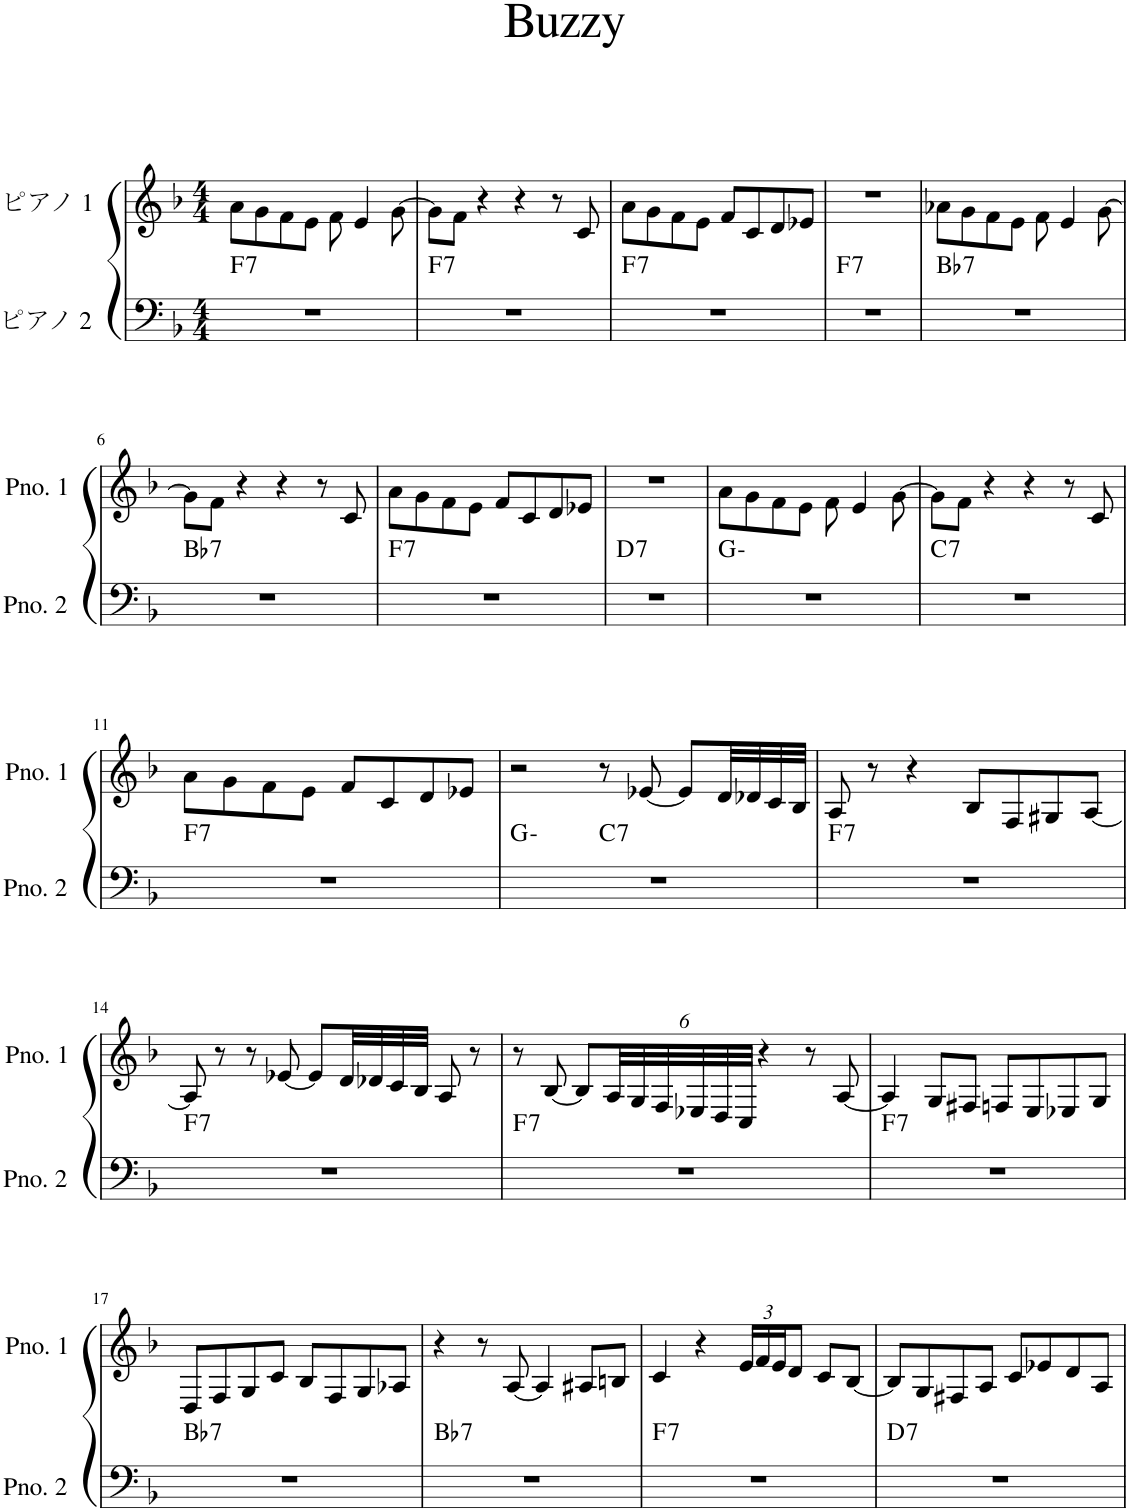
**kern	**harte	**kern
*part2	*part2	*part1
*staff2	*	*staff1
*I"ピアノ 2	*	*I"ピアノ 1
*clefF4	*	*clefG2
*k[b-]	*	*k[b-]
*M4/4	*	*M4/4
=1	=1	=1
!	!LO:H:kt=7	!
1r	F:7	8a\L
.	.	8g\
.	.	8f\
.	.	8e\J
.	.	8f\
.	.	4e/
.	.	[8g\
=2	=2	=2
!	!LO:H:kt=7	!
1r	F:7	8g\L]
.	.	8f\J
.	.	4r
.	.	4r
.	.	8r
.	.	8c/
=3	=3	=3
!	!LO:H:kt=7	!
1r	F:7	8a\L
.	.	8g\
.	.	8f\
.	.	8e\J
.	.	8f/L
.	.	8c/
.	.	8d/
.	.	8e-X/J
=4	=4	=4
!	!LO:H:kt=7	!
1r	F:7	1r
=5	=5	=5
!	!LO:H:kt=7	!
1r	Bb:7	8a-X\L
.	.	8g\
.	.	8f\
.	.	8e\J
.	.	8f\
.	.	4e/
.	.	[8g\
!!LO:LB:g=z
=6	=6	=6
!	!LO:H:kt=7	!
1r	Bb:7	8g\L]
.	.	8f\J
.	.	4r
.	.	4r
.	.	8r
.	.	8c/
=7	=7	=7
!	!LO:H:kt=7	!
1r	F:7	8a\L
.	.	8g\
.	.	8f\
.	.	8e\J
.	.	8f/L
.	.	8c/
.	.	8d/
.	.	8e-X/J
=8	=8	=8
!	!LO:H:kt=7	!
1r	D:7	1r
=9	=9	=9
1r	G:min	8a\L
.	.	8g\
.	.	8f\
.	.	8e\J
.	.	8f\
.	.	4e/
.	.	[8g\
=10	=10	=10
!	!LO:H:kt=7	!
1r	C:7	8g\L]
.	.	8f\J
.	.	4r
.	.	4r
.	.	8r
.	.	8c/
!!LO:LB:g=z
=11	=11	=11
!	!LO:H:kt=7	!
1r	F:7	8a\L
.	.	8g\
.	.	8f\
.	.	8e\J
.	.	8f/L
.	.	8c/
.	.	8d/
.	.	8e-X/J
=12	=12	=12
*^	*	*
1r	2ryy	G:min	2r
!	!	!LO:H:kt=7	!
.	2ryy	C:7	8r
.	.	.	[8e-X/
.	.	.	8e-/L]
.	.	.	32d/LL
.	.	.	32d-X/
.	.	.	32c/
.	.	.	32B-/JJJ
=13	=13	=13	=13
!	!	!LO:H:kt=7	!
*v	*v	*	*
1r	F:7	8A/
.	.	8r
.	.	4r
.	.	8B-/L
.	.	8F/
.	.	8G#X/
.	.	[8A/J
!!LO:LB:g=z
=14	=14	=14
!	!LO:H:kt=7	!
1r	F:7	8A/]
.	.	8r
.	.	8r
.	.	[8e-X/
.	.	8e-/L]
.	.	32d/LL
.	.	32d-X/
.	.	32c/
.	.	32B-/JJJ
.	.	8A/
.	.	8r
=15	=15	=15
!	!LO:H:kt=7	!
1r	F:7	8r
.	.	[8B-/
.	.	8B-/L]
*	*	*Xbrackettup
.	.	48A/LL
.	.	48G/
.	.	48F/
.	.	48E-X/
.	.	48D/
.	.	48C/JJJ
.	.	4r
.	.	8r
.	.	[8A/
=16	=16	=16
!	!LO:H:kt=7	!
1r	F:7	4A/]
.	.	8G/L
.	.	8F#X/J
.	.	8Fn/L
.	.	8E/
.	.	8E-X/
.	.	8G/J
!!LO:LB:g=z
=17	=17	=17
!	!LO:H:kt=7	!
1r	Bb:7	8D/L
.	.	8F/
.	.	8G/
.	.	8c/J
.	.	8B-/L
.	.	8F/
.	.	8G/
.	.	8A-X/J
=18	=18	=18
!	!LO:H:kt=7	!
1r	Bb:7	4r
.	.	8r
.	.	[8A/
.	.	4A/]
.	.	8A#X/L
.	.	8Bn/J
=19	=19	=19
!	!LO:H:kt=7	!
1r	F:7	4c/
.	.	4r
.	.	24e/LL
.	.	24f/
.	.	24e/J
.	.	8d/J
.	.	8c/L
.	.	[8B-/J
=20	=20	=20
!	!LO:H:kt=7	!
1r	D:7	8B-/L]
.	.	8G/
.	.	8F#X/
.	.	8A/J
.	.	8c/L
.	.	8e-X/
.	.	8d/
.	.	8A/J
=	=	=
*-	*-	*-
